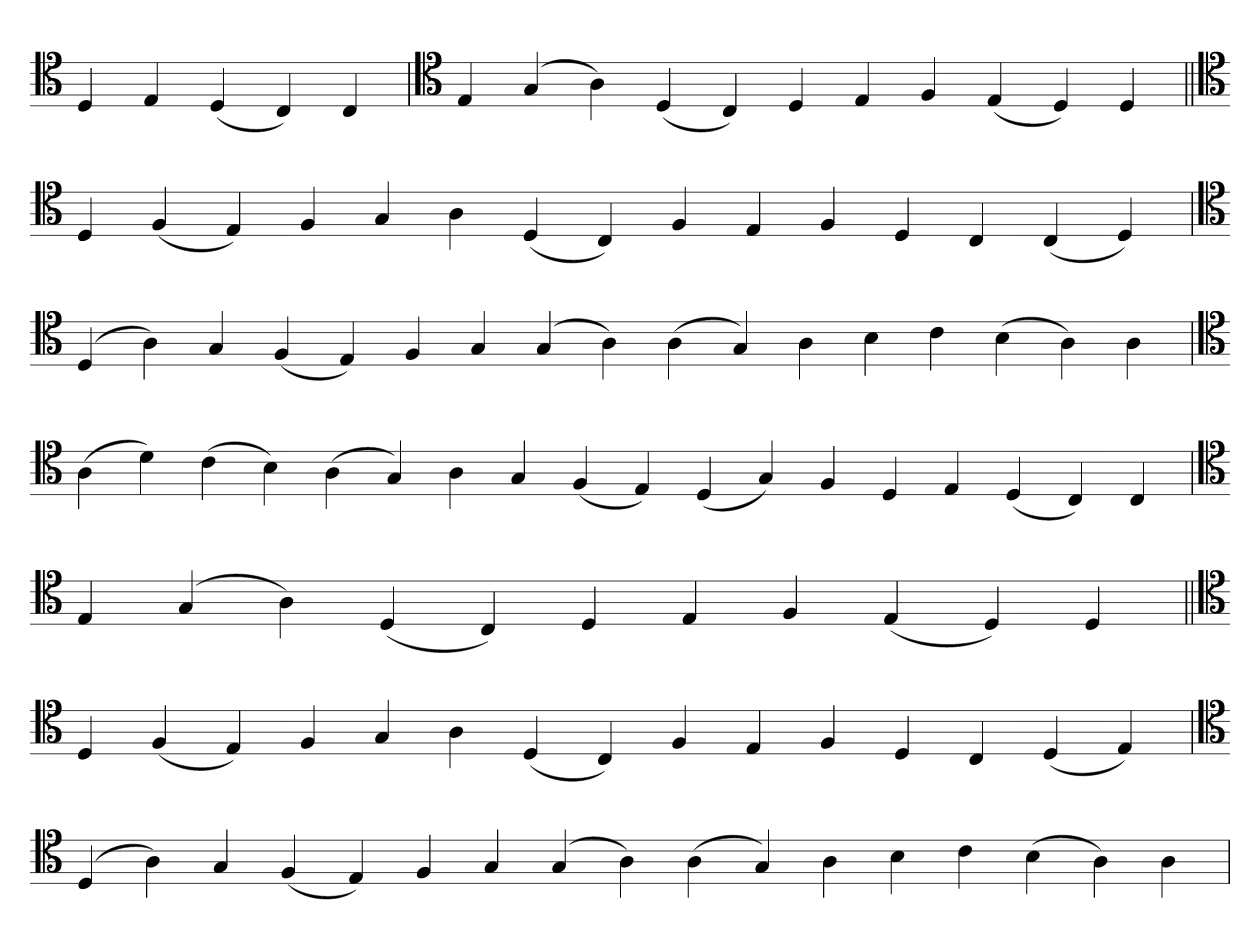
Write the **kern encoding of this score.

**kern
*part1
*staff1
*clefC4
=
4D
4E
(4D
4C)
4C
='
*clefC4
4E
(4G
4A)
(4D
4C)
4D
4E
4F
(4E
4D)
4D
=||
*clefC4
4D
(4F
4E)
4F
4G
4A
(4D
4C)
4F
4E
4F
4D
4C
(4C
4D)
='
*clefC4
(4D
4A)
4G
(4F
4E)
4F
4G
(4G
4A)
(4A
4G)
4A
4B
4c
(4B
4A)
4A
=
*clefC4
(4A
4d)
(4c
4B)
(4A
4G)
4A
4G
(4F
4E)
(4D
4G)
4F
4D
4E
(4D
4C)
4C
='
*clefC4
4E
(4G
4A)
(4D
4C)
4D
4E
4F
(4E
4D)
4D
=||
*clefC4
4D
(4F
4E)
4F
4G
4A
(4D
4C)
4F
4E
4F
4D
4C
(4D
4E)
='
*clefC4
(4D
4A)
4G
(4F
4E)
4F
4G
(4G
4A)
(4A
4G)
4A
4B
4c
(4B
4A)
4A
=
*-
